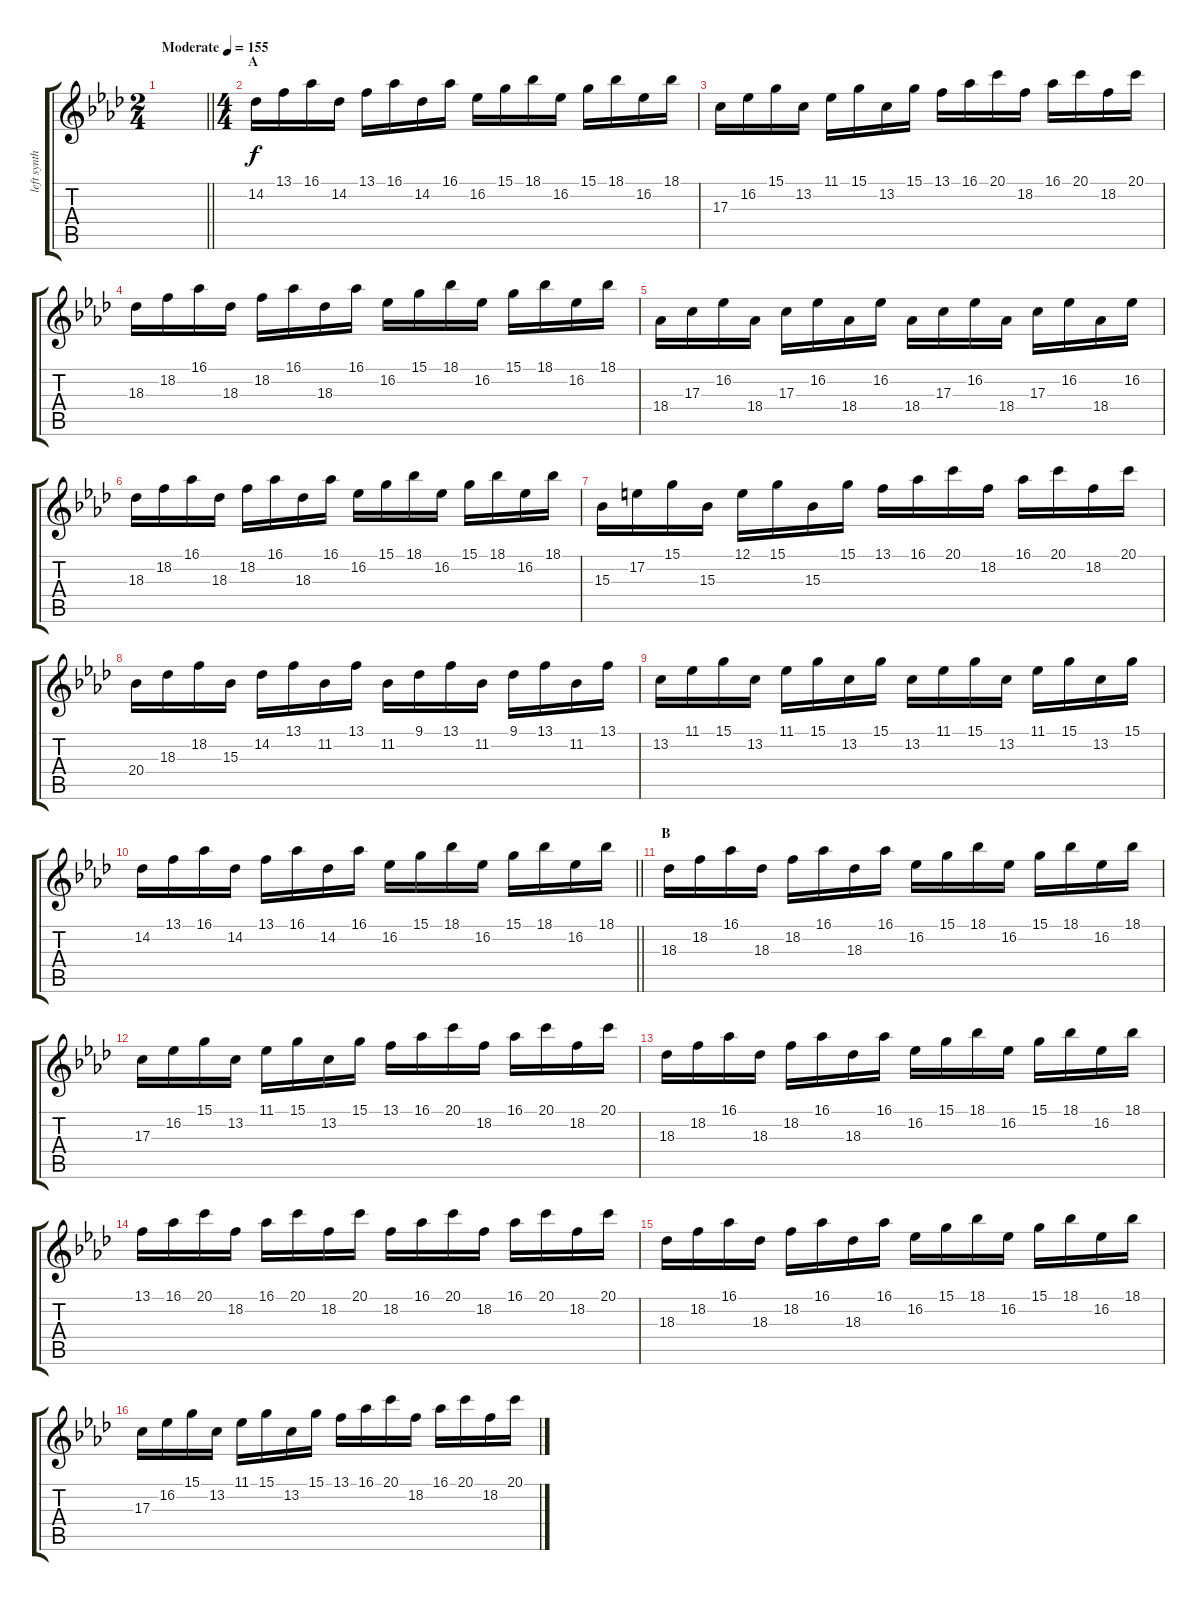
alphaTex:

\track ("left synth1" "left synth") {instrument lead1square}
\staff {score tabs}
\tuning (E4 B3 G3 D3 A2 E2) {hide}
\ts (2 4)
\tempo (155 "Moderate")
\clef g2
\barLineRight lightlight
\ks ab
|
\ts (4 4)
\section ("" "A")
14.2.16 13.1.16 16.1.16 14.2.16 13.1.16 16.1.16 14.2.16 16.1.16 16.2.16 15.1.16 18.1.16 16.2.16 15.1.16 18.1.16 16.2.16 18.1.16 |
17.3.16 16.2.16 15.1.16 13.2.16 11.1.16 15.1.16 13.2.16 15.1.16 13.1.16 16.1.16 20.1.16 18.2.16 16.1.16 20.1.16 18.2.16 20.1.16 |
18.3.16 18.2.16 16.1.16 18.3.16 18.2.16 16.1.16 18.3.16 16.1.16 16.2.16 15.1.16 18.1.16 16.2.16 15.1.16 18.1.16 16.2.16 18.1.16 |
18.4.16 17.3.16 16.2.16 18.4.16 17.3.16 16.2.16 18.4.16 16.2.16 18.4.16 17.3.16 16.2.16 18.4.16 17.3.16 16.2.16 18.4.16 16.2.16 |
18.3.16 18.2.16 16.1.16 18.3.16 18.2.16 16.1.16 18.3.16 16.1.16 16.2.16 15.1.16 18.1.16 16.2.16 15.1.16 18.1.16 16.2.16 18.1.16 |
15.3.16 17.2.16 15.1.16 15.3.16 12.1.16 15.1.16 15.3.16 15.1.16 13.1.16 16.1.16 20.1.16 18.2.16 16.1.16 20.1.16 18.2.16 20.1.16 |
20.4.16 18.3.16 18.2.16 15.3.16 14.2.16 13.1.16 11.2.16 13.1.16 11.2.16 9.1.16 13.1.16 11.2.16 9.1.16 13.1.16 11.2.16 13.1.16 |
13.2.16 11.1.16 15.1.16 13.2.16 11.1.16 15.1.16 13.2.16 15.1.16 13.2.16 11.1.16 15.1.16 13.2.16 11.1.16 15.1.16 13.2.16 15.1.16 |
\barLineRight lightlight
14.2.16 13.1.16 16.1.16 14.2.16 13.1.16 16.1.16 14.2.16 16.1.16 16.2.16 15.1.16 18.1.16 16.2.16 15.1.16 18.1.16 16.2.16 18.1.16 |
\section ("" "B")
18.3.16 18.2.16 16.1.16 18.3.16 18.2.16 16.1.16 18.3.16 16.1.16 16.2.16 15.1.16 18.1.16 16.2.16 15.1.16 18.1.16 16.2.16 18.1.16 |
17.3.16 16.2.16 15.1.16 13.2.16 11.1.16 15.1.16 13.2.16 15.1.16 13.1.16 16.1.16 20.1.16 18.2.16 16.1.16 20.1.16 18.2.16 20.1.16 |
18.3.16 18.2.16 16.1.16 18.3.16 18.2.16 16.1.16 18.3.16 16.1.16 16.2.16 15.1.16 18.1.16 16.2.16 15.1.16 18.1.16 16.2.16 18.1.16 |
13.1.16 16.1.16 20.1.16 18.2.16 16.1.16 20.1.16 18.2.16 20.1.16 18.2.16 16.1.16 20.1.16 18.2.16 16.1.16 20.1.16 18.2.16 20.1.16 |
18.3.16 18.2.16 16.1.16 18.3.16 18.2.16 16.1.16 18.3.16 16.1.16 16.2.16 15.1.16 18.1.16 16.2.16 15.1.16 18.1.16 16.2.16 18.1.16 |
17.3.16 16.2.16 15.1.16 13.2.16 11.1.16 15.1.16 13.2.16 15.1.16 13.1.16 16.1.16 20.1.16 18.2.16 16.1.16 20.1.16 18.2.16 20.1.16
